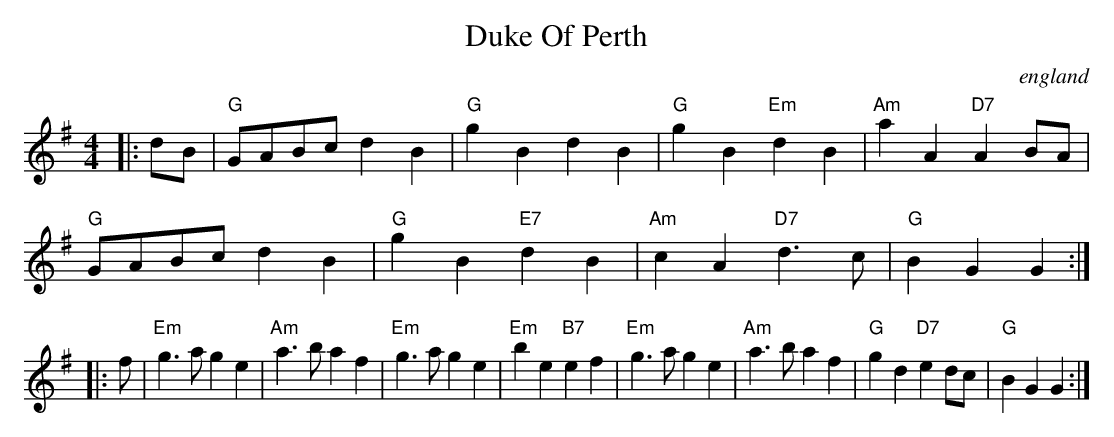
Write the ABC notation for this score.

X:1
T:Duke Of Perth
O:england
M:4/4
L:1/4
K:G
|:d/2B/2|"G"G/2A/2B/2c/2 dB|"G"gB dB|"G"gB "Em"dB|"Am"aA "D7"AB/2A/2|
"G"G/2A/2B/2c/2 dB|"G"gB "E7"dB|"Am"cA "D7"d3/2c/2|"G"BG G::
f/2|"Em"g3/2a/2 ge|"Am"a3/2b/2 af|"Em"g3/2a/2 ge|"Em"be "B7"ef|"Em"g3/2a/2 ge|\
"Am"a3/2b/2 af|"G"gd "D7"ed/2c/2|"G"BG G:|
